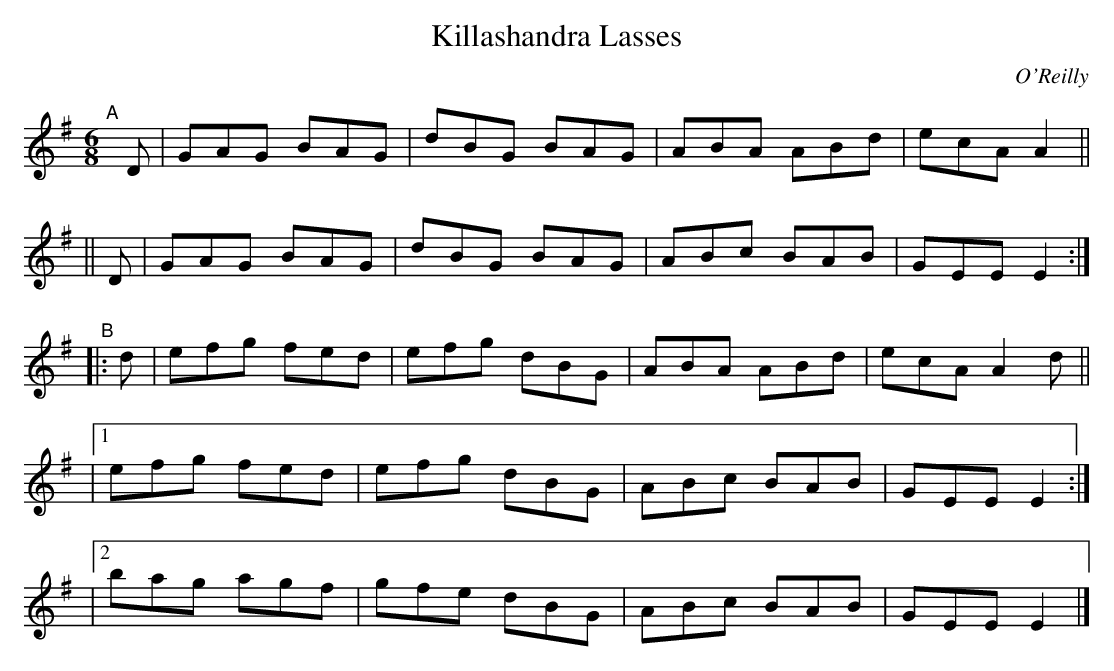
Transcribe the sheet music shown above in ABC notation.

X:1
T: Killashandra Lasses
O: O'Reilly
M: 6/8
L: 1/8
K: Em
"^A"\
[|]D | GAG BAG | dBG BAG | ABA ABd | ecA A2 ||
|| D | GAG BAG | dBG BAG | ABc BAB | GEE E2 :|
"^B"\
|: d | efg fed | efg dBG | ABA ABd | ecA A2d ||
|[1 efg fed | efg dBG | ABc BAB | GEE E2 :|
|[2 bag agf | gfe dBG | ABc BAB | GEE E2 |]
